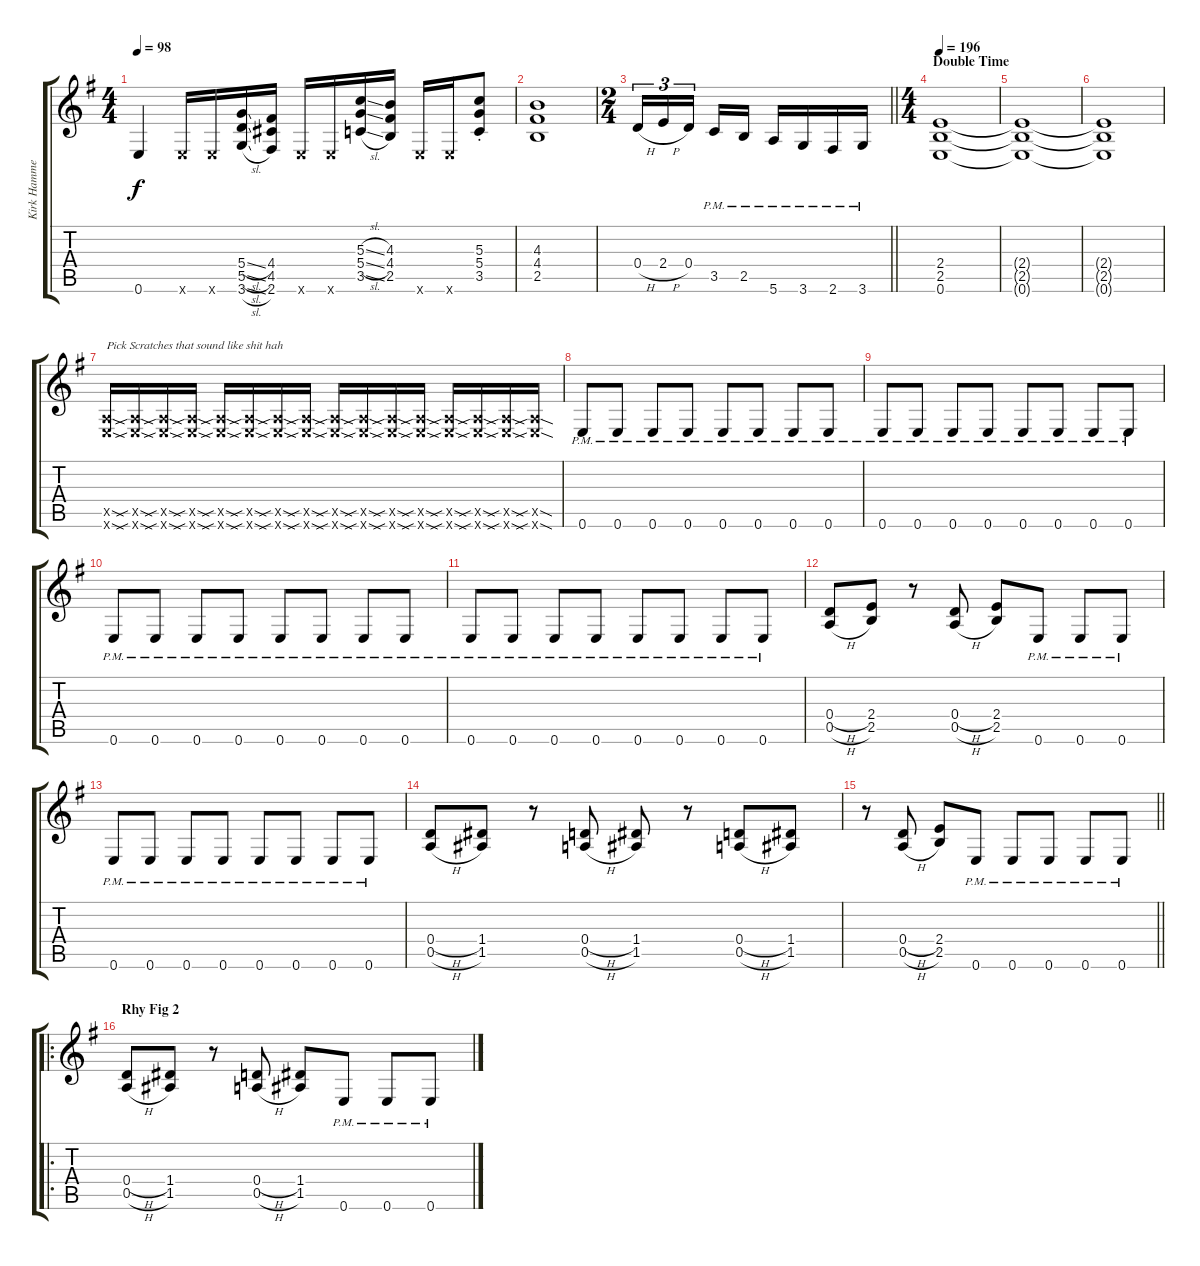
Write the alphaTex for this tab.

\track ("Kirk Hammett" "Kirk Hamme") {instrument overdrivenguitar}
\staff {score tabs}
\tuning (E4 B3 G3 D3 A2 E2) {hide}
\ts (4 4)
\tempo 98
\clef g2
\ks g
0.6.4{dy f} 0.6{x}.16 0.6{x}.16 (5.4{sl} 5.5{sl} 3.6{sl}).16 (4.4 4.5 2.6).16 0.6{x}.16 0.6{x}.16 (5.3{sl} 5.4{sl} 3.5{sl}).16 (4.3 4.4 2.5).16 0.6{x}.16 0.6{x}.16 (5.3{st} 5.4{st} 3.5{st}).8 |
(4.3 4.4 2.5).1 |
\ts (2 4)
\barLineRight lightlight
0.4{h}.16{tu (3 2)} 2.4{h}.16{tu (3 2)} 0.4.16{tu (3 2) beam splitsecondary} 3.5{pm}.16 2.5{pm}.16 5.6{pm}.16 3.6{pm}.16 2.6{pm}.16 3.6{pm}.16 |
\ts (4 4)
\section ("" "Double Time")
\tempo 196
(2.4 2.5 0.6).1{instrument distortionguitar} |
(2.4{t} 2.5{t} 0.6{t}).1 |
(2.4{t} 2.5{t} 0.6{t}).1 |
(0.5{sod x} 0.6{sod x}).16{txt "Pick Scratches that sound like shit hah"} (0.5{sib sod x} 0.6{sib sod x}).16 (0.5{sib sod x} 0.6{sib sod x}).16 (0.5{sib sod x} 0.6{sib sod x}).16 (0.5{sib sod x} 0.6{sib sod x}).16 (0.5{sib sod x} 0.6{sib sod x}).16 (0.5{sib sod x} 0.6{sib sod x}).16 (0.5{sib sod x} 0.6{sib sod x}).16 (0.5{sib sod x} 0.6{sib sod x}).16 (0.5{sib sod x} 0.6{sib sod x}).16 (0.5{sib sod x} 0.6{sib sod x}).16 (0.5{sib sod x} 0.6{sib sod x}).16 (0.5{sib sod x} 0.6{sib sod x}).16 (0.5{sib sod x} 0.6{sib sod x}).16 (0.5{sib sod x} 0.6{sib sod x}).16 (0.5{sib sod x} 0.6{sib sod x}).16 |
0.6{pm}.8 0.6{pm}.8 0.6{pm}.8 0.6{pm}.8 0.6{pm}.8 0.6{pm}.8 0.6{pm}.8 0.6{pm}.8 |
0.6{pm}.8 0.6{pm}.8 0.6{pm}.8 0.6{pm}.8 0.6{pm}.8 0.6{pm}.8 0.6{pm}.8 0.6{pm}.8 |
0.6{pm}.8 0.6{pm}.8 0.6{pm}.8 0.6{pm}.8 0.6{pm}.8 0.6{pm}.8 0.6{pm}.8 0.6{pm}.8 |
0.6{pm}.8 0.6{pm}.8 0.6{pm}.8 0.6{pm}.8 0.6{pm}.8 0.6{pm}.8 0.6{pm}.8 0.6{pm}.8 |
(0.4{h} 0.5{h}).8 (2.4 2.5).8 r.8 (0.4{h} 0.5{h}).8 (2.4 2.5).8 0.6{pm}.8 0.6{pm}.8 0.6{pm}.8 |
0.6{pm}.8 0.6{pm}.8 0.6{pm}.8 0.6{pm}.8 0.6{pm}.8 0.6{pm}.8 0.6{pm}.8 0.6{pm}.8 |
(0.4{h} 0.5{h}).8 (1.4 1.5).8 r.8 (0.4{h} 0.5{h}).8 (1.4 1.5).8 r.8 (0.4{h} 0.5{h}).8 (1.4 1.5).8 |
\barLineRight lightlight
r.8 (0.4{h} 0.5{h}).8 (2.4 2.5).8 0.6{pm}.8 0.6{pm}.8 0.6{pm}.8 0.6{pm}.8 0.6{pm}.8 |
\ro
\section ("" "Rhy Fig 2")
(0.4{h} 0.5{h}).8 (1.4 1.5).8 r.8 (0.4{h} 0.5{h}).8 (1.4 1.5).8 0.6{pm}.8 0.6{pm}.8 0.6{pm}.8
